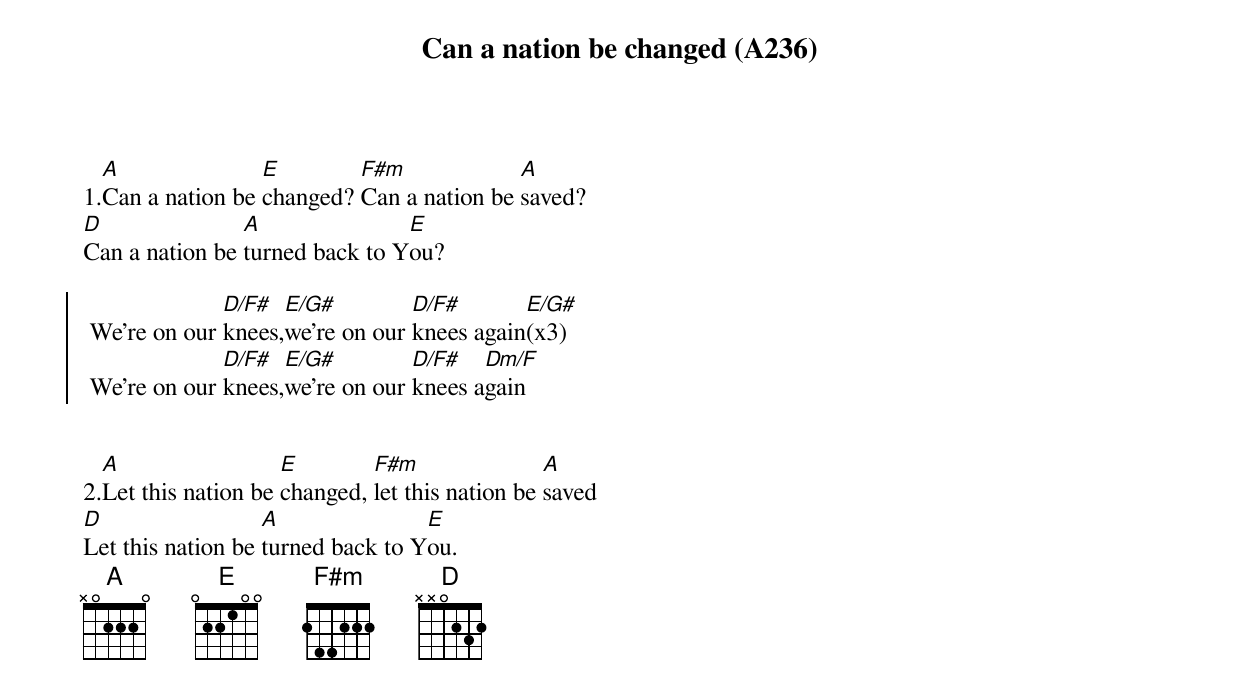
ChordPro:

{title: Can a nation be changed (A236)}
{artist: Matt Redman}

1.[A]Can a nation be [E]changed? [F#m]Can a nation be [A]saved?
[D]Can a nation be [A]turned back to Y[E]ou?

{soc}
 We're on our [D/F#]knees,[E/G#]we're on our [D/F#]knees again[E/G#](x3)
 We're on our [D/F#]knees,[E/G#]we're on our [D/F#]knees a[Dm/F]gain
 {eoc}


2.[A]Let this nation be [E]changed, [F#m]let this nation be [A]saved
[D]Let this nation be [A]turned back to Y[E]ou.
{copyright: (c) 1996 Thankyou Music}
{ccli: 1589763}
